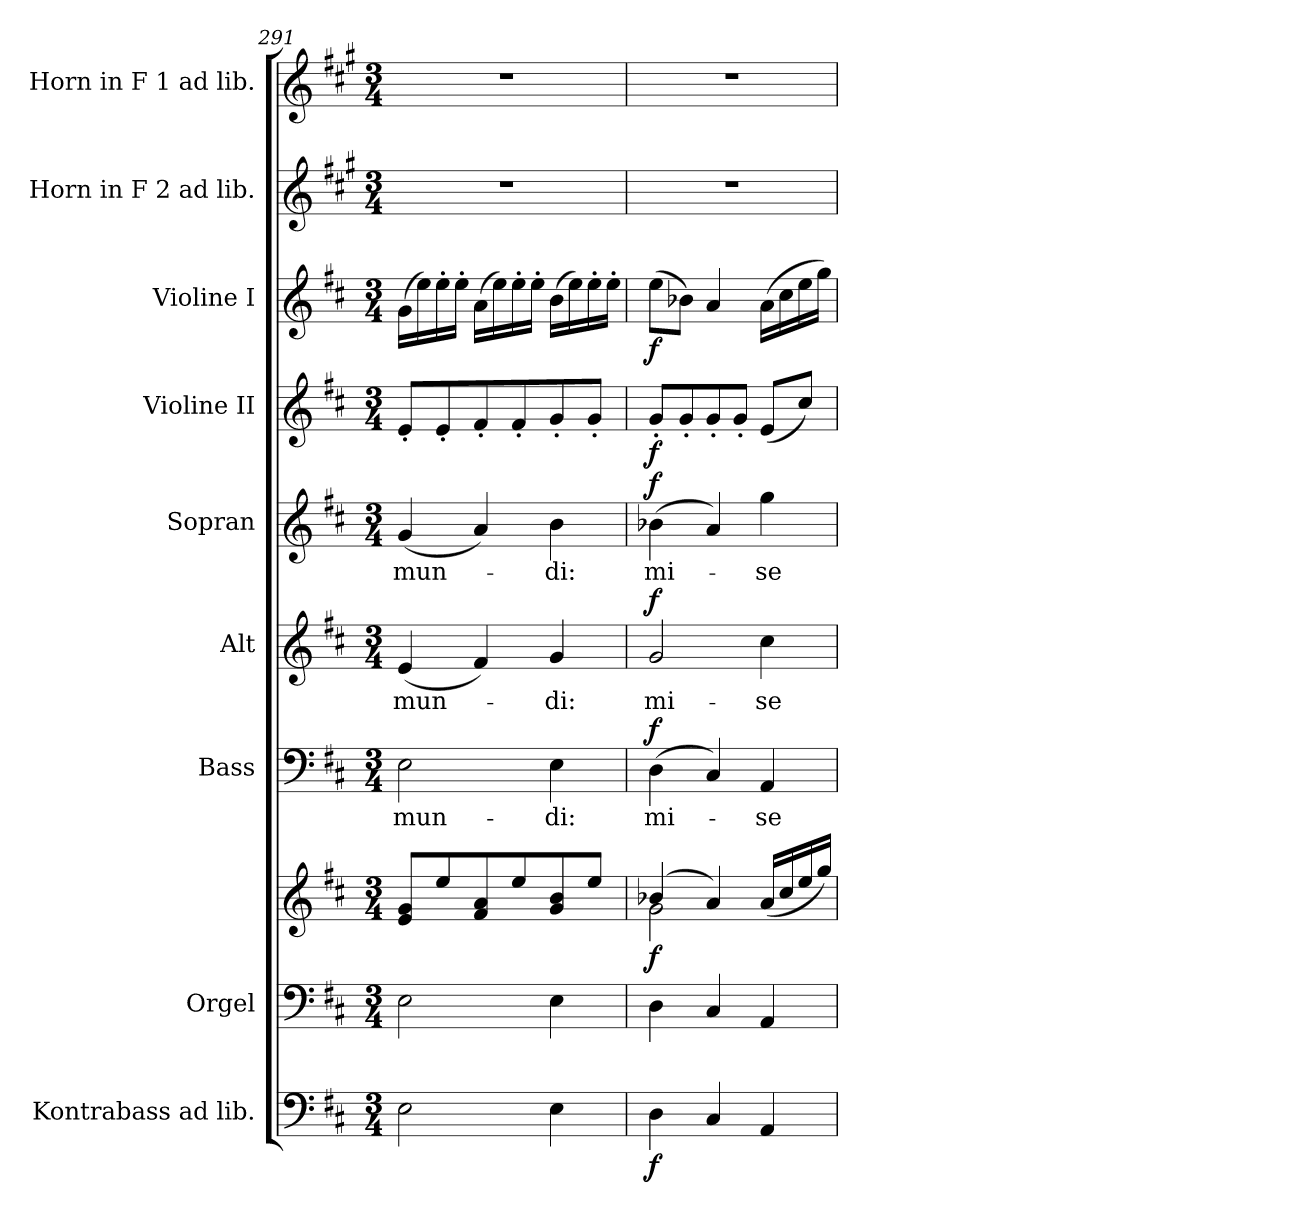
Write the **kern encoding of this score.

**kern	**dynam	**kern	**kern	**dynam	**kern	**text	**dynam	**kern	**text	**dynam	**kern	**text	**dynam	**kern	**dynam	**kern	**dynam	**kern	**kern
*part9	*part9	*part8	*part8	*part8	*part7	*part7	*part7	*part6	*part6	*part6	*part5	*part5	*part5	*part4	*part4	*part3	*part3	*part2	*part1
*staff10	*staff10	*staff9	*staff8	*staff8/9	*staff7	*staff7	*staff7	*staff6	*staff6	*staff6	*staff5	*staff5	*staff5	*staff4	*staff4	*staff3	*staff3	*staff2	*staff1
*I"Kontrabass ad lib.	*	*I"Orgel	*	*	*I"Bass	*	*	*I"Alt	*	*	*I"Sopran	*	*	*I"Violine II	*	*I"Violine I	*	*I"Horn in F 2 ad lib.	*I"Horn in F 1 ad lib.
*I'Kb.	*	*I'Org.	*	*	*I'B.	*	*	*I'A.	*	*	*I'S.	*	*	*I'Vl. II	*	*I'Vl. I	*	*	*
*clefF4	*	*clefF4	*clefG2	*	*clefF4	*	*	*clefG2	*	*	*clefG2	*	*	*clefG2	*	*clefG2	*	*clefG2	*clefG2
*ITrd7c12	*	*	*	*	*	*	*	*	*	*	*	*	*	*	*	*	*	*ITrd4c7	*ITrd4c7
*k[f#c#]	*	*k[f#c#]	*k[f#c#]	*	*k[f#c#]	*	*	*k[f#c#]	*	*	*k[f#c#]	*	*	*k[f#c#]	*	*k[f#c#]	*	*k[f#c#]	*k[f#c#]
*D:	*	*D:	*D:	*	*D:	*	*	*D:	*	*	*D:	*	*	*D:	*	*D:	*	*D:	*D:
*M3/4	*	*M3/4	*M3/4	*	*M3/4	*	*	*M3/4	*	*	*M3/4	*	*	*M3/4	*	*M3/4	*	*M3/4	*M3/4
=291	=291	=291	=291	=291	=291	=291	=291	=291	=291	=291	=291	=291	=291	=291	=291	=291	=291	=291	=291
!	!	!	!	!	!	!LO:LY:b	!	!	!LO:LY:b	!	!	!LO:LY:b	!	!	!	!	!	!	!
2EE\	.	2E\	8e/ 8g/L	.	2E\	mun-	.	(<4e/	mun-	.	(<4g/	mun-	.	8e'</L	.	(>16g\LL	.	2.r	2.r
.	.	.	.	.	.	.	.	.	.	.	.	.	.	.	.	16ee\)	.	.	.
.	.	.	8ee/	.	.	.	.	.	.	.	.	.	.	8e'</	.	16ee'>\	.	.	.
.	.	.	.	.	.	.	.	.	.	.	.	.	.	.	.	16ee'>\JJ	.	.	.
.	.	.	8f#/ 8a/	.	.	.	.	4f#/)	.	.	4a/)	.	.	8f#'</	.	(>16a\LL	.	.	.
.	.	.	.	.	.	.	.	.	.	.	.	.	.	.	.	16ee\)	.	.	.
.	.	.	8ee/	.	.	.	.	.	.	.	.	.	.	8f#'</	.	16ee'>\	.	.	.
.	.	.	.	.	.	.	.	.	.	.	.	.	.	.	.	16ee'>\JJ	.	.	.
!	!	!	!	!	!	!LO:LY:b	!	!	!LO:LY:b	!	!	!LO:LY:b	!	!	!	!	!	!	!
4EE\	.	4E\	8g/ 8b/	.	4E\	-di:	.	4g/	-di:	.	4b\	-di:	.	8g'</	.	(>16b\LL	.	.	.
.	.	.	.	.	.	.	.	.	.	.	.	.	.	.	.	16ee\)	.	.	.
.	.	.	8ee/J	.	.	.	.	.	.	.	.	.	.	8g'</J	.	16ee'>\	.	.	.
.	.	.	.	.	.	.	.	.	.	.	.	.	.	.	.	16ee'>\JJ	.	.	.
=292	=292	=292	=292	=292	=292	=292	=292	=292	=292	=292	=292	=292	=292	=292	=292	=292	=292	=292	=292
*	*	*	*^	*	*	*	*	*	*	*	*	*	*	*	*	*	*	*	*
!	!LO:DY:b	!	!	!	!LO:DY:b	!	!LO:LY:b	!LO:DY:a	!	!LO:LY:b	!LO:DY:a	!	!LO:LY:b	!LO:DY:a	!	!LO:DY:b	!	!LO:DY:b	!	!
4DD\	f	4D\	(4b-X/	2g\	f	(>4D\	mi-	f	2g/	mi-	f	(>4b-X\	mi-	f	8g'</L	f	(>8ee\L	f	2.r	2.r
.	.	.	.	.	.	.	.	.	.	.	.	.	.	.	8g'</	.	8b-X\J)	.	.	.
4CC#/	.	4C#/	4a/)	.	.	4C#/)	.	.	.	.	.	4a/)	.	.	8g'</	.	4a/	.	.	.
.	.	.	.	.	.	.	.	.	.	.	.	.	.	.	8g'</J	.	.	.	.	.
!	!	!	!	!	!	!	!LO:LY:b	!	!	!LO:LY:b	!	!	!LO:LY:b	!	!	!	!	!	!	!
4AAA/	.	4AA/	(<16a/LL	4ryy	.	4AA/	-se-	.	4cc#\	-se-	.	4gg\	-se-	.	(<8e/L	.	(>16a\LL	.	.	.
.	.	.	16cc#/	.	.	.	.	.	.	.	.	.	.	.	.	.	16cc#\	.	.	.
.	.	.	16ee/	.	.	.	.	.	.	.	.	.	.	.	8cc#/J)	.	16ee\	.	.	.
.	.	.	16gg/JJ)	.	.	.	.	.	.	.	.	.	.	.	.	.	16gg\JJ)	.	.	.
*	*	*	*v	*v	*	*	*	*	*	*	*	*	*	*	*	*	*	*	*	*
=	=	=	=	=	=	=	=	=	=	=	=	=	=	=	=	=	=	=	=
*-	*-	*-	*-	*-	*-	*-	*-	*-	*-	*-	*-	*-	*-	*-	*-	*-	*-	*-	*-
